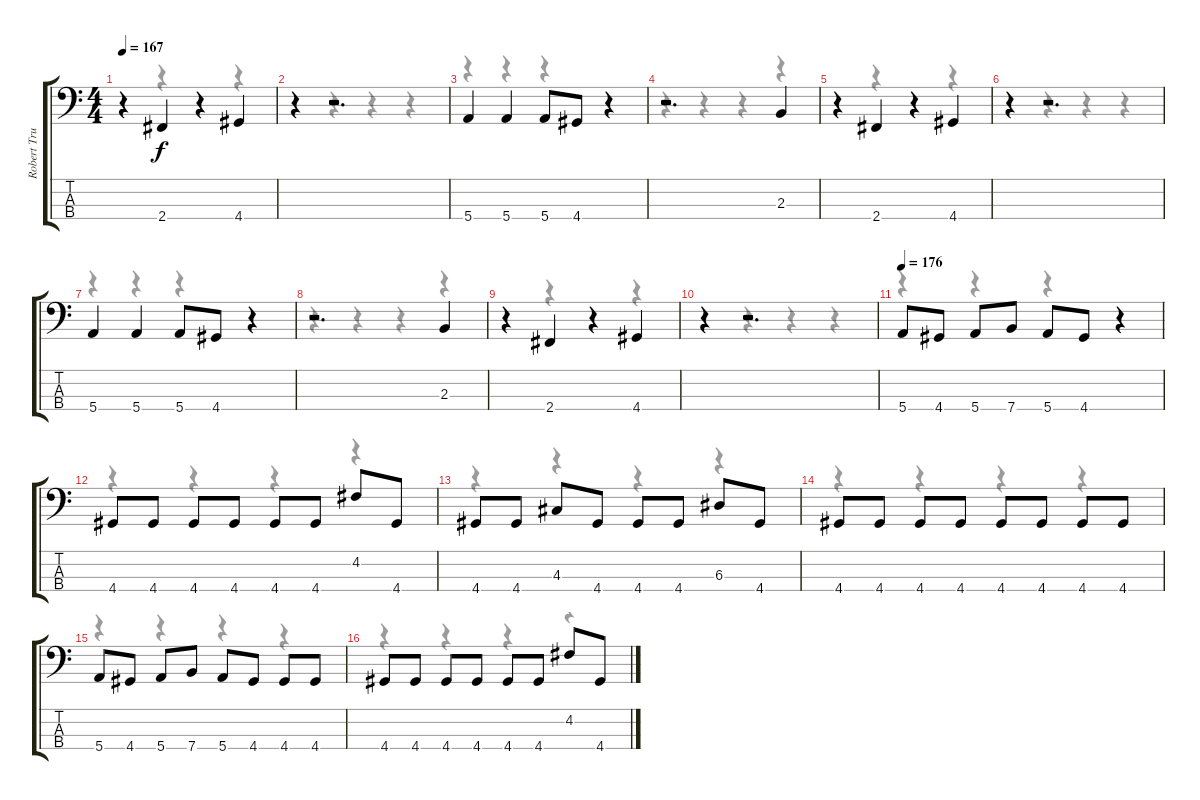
\track ("Robert Trujillo" "Robert Tru") {instrument electricbassfinger}
\staff {score tabs}
\tuning (G2 D2 A1 E1) {hide}
\voice
\ts (4 4)
\tempo 167
\clef f4
\ks c
r.4{dy f} 2.4.4 r.4 4.4.4 |
r.4 r.2{d} |
5.4.4 5.4.4 5.4.8 4.4.8 r.4 |
r.2{d} 2.3.4 |
r.4 2.4.4 r.4 4.4.4 |
r.4 r.2{d} |
5.4.4 5.4.4 5.4.8 4.4.8 r.4 |
r.2{d} 2.3.4 |
r.4 2.4.4 r.4 4.4.4 |
r.4 r.2{d} |
\tempo 176
5.4.8 4.4.8 5.4.8 7.4.8 5.4.8 4.4.8 r.4 |
4.4.8 4.4.8 4.4.8 4.4.8 4.4.8 4.4.8 4.2.8 4.4.8 |
4.4.8 4.4.8 4.3.8 4.4.8 4.4.8 4.4.8 6.3.8 4.4.8 |
4.4.8 4.4.8 4.4.8 4.4.8 4.4.8 4.4.8 4.4.8 4.4.8 |
5.4.8 4.4.8 5.4.8 7.4.8 5.4.8 4.4.8 4.4.8 4.4.8 |
4.4.8 4.4.8 4.4.8 4.4.8 4.4.8 4.4.8 4.2.8 4.4.8
\voice
\clef f4
\ottava regular
\simile none
\ks c
r.4{dy f} r.4 r.4 r.4 |
r.4 r.4 r.4 r.4 |
r.4 r.4 r.4 r.4 |
r.4 r.4 r.4 r.4 |
r.4 r.4 r.4 r.4 |
r.4 r.4 r.4 r.4 |
r.4 r.4 r.4 r.4 |
r.4 r.4 r.4 r.4 |
r.4 r.4 r.4 r.4 |
r.4 r.4 r.4 r.4 |
r.4 r.4 r.4 r.4 |
r.4 r.4 r.4 r.4 |
r.4 r.4 r.4 r.4 |
r.4 r.4 r.4 r.4 |
r.4 r.4 r.4 r.4 |
r.4 r.4 r.4 r.4
